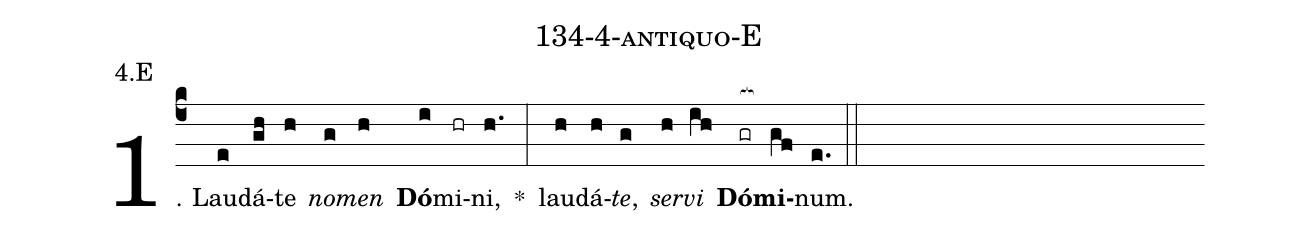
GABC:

name: 134-4-antiquo-E;
annotation: 4.E;
%%
(c4)1. Lau(e)dá(gh)te(h) <i>no</i>(g)<i>men</i>(h) <b>Dó</b>(i)mi(hr)ni,(h.) *(:) lau(h)dá(h)<i>te</i>,(g) <i>ser</i>(h)<i>vi</i>(ih) <b>Dó</b>(gr[ocb:1{])<b>mi</b>(gf[ocb:0}])num.(e.) (::)
